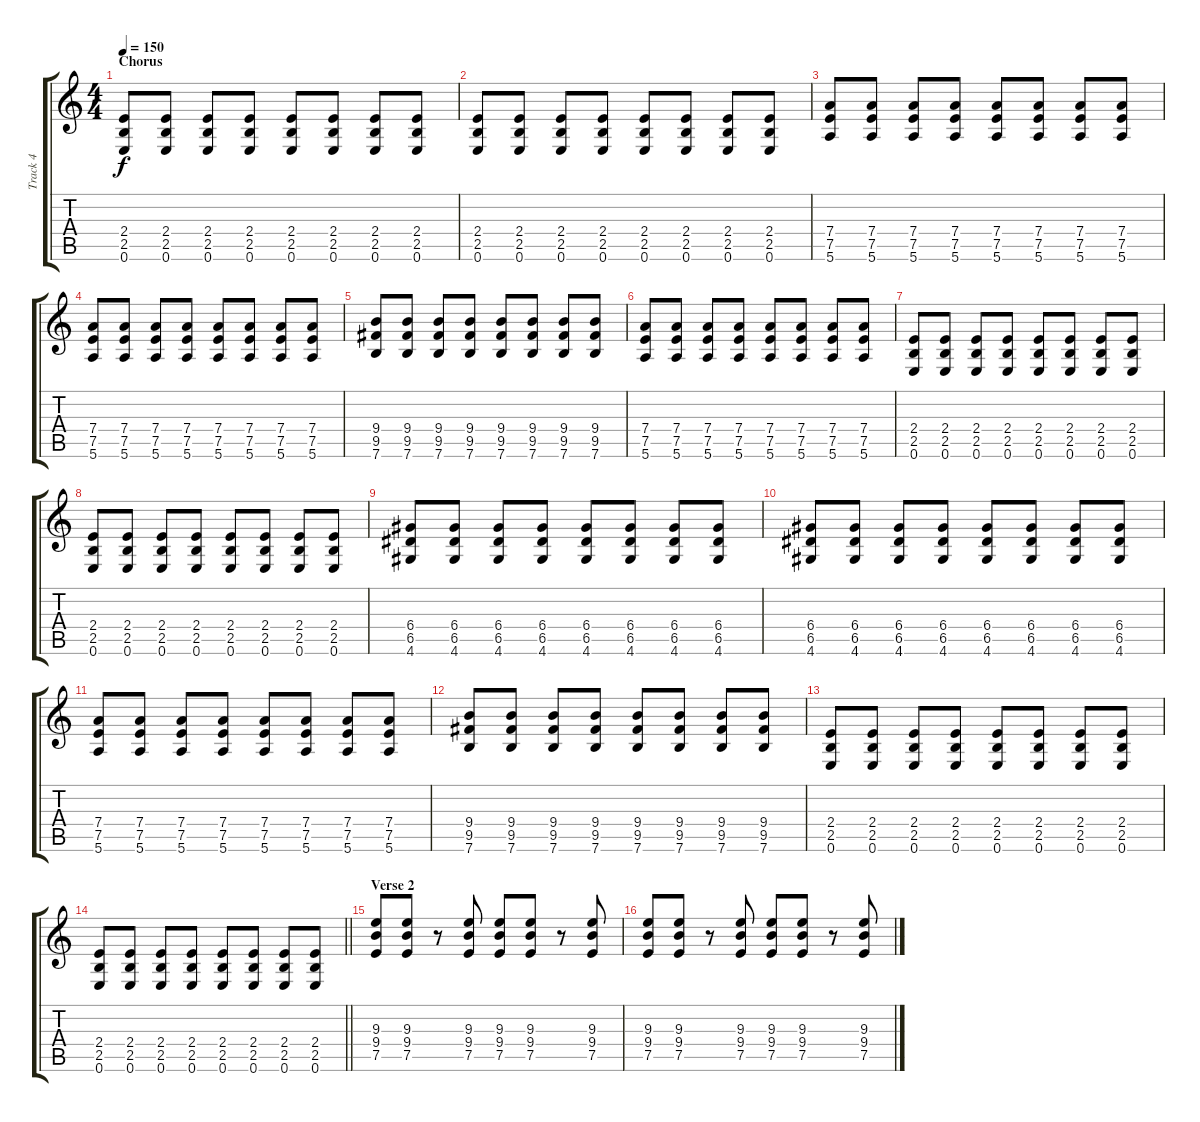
\track ("Track 4" "Track 4") {instrument acousticguitarsteel}
\staff {score tabs}
\tuning (E4 B3 G3 D3 A2 E2) {hide}
\ts (4 4)
\section ("" "Chorus")
\tempo 150
\clef g2
\ks c
(2.4 2.5 0.6).8{dy f} (2.4 2.5 0.6).8 (2.4 2.5 0.6).8 (2.4 2.5 0.6).8 (2.4 2.5 0.6).8 (2.4 2.5 0.6).8 (2.4 2.5 0.6).8 (2.4 2.5 0.6).8 |
(2.4 2.5 0.6).8 (2.4 2.5 0.6).8 (2.4 2.5 0.6).8 (2.4 2.5 0.6).8 (2.4 2.5 0.6).8 (2.4 2.5 0.6).8 (2.4 2.5 0.6).8 (2.4 2.5 0.6).8 |
(7.4 7.5 5.6).8 (7.4 7.5 5.6).8 (7.4 7.5 5.6).8 (7.4 7.5 5.6).8 (7.4 7.5 5.6).8 (7.4 7.5 5.6).8 (7.4 7.5 5.6).8 (7.4 7.5 5.6).8 |
(7.4 7.5 5.6).8 (7.4 7.5 5.6).8 (7.4 7.5 5.6).8 (7.4 7.5 5.6).8 (7.4 7.5 5.6).8 (7.4 7.5 5.6).8 (7.4 7.5 5.6).8 (7.4 7.5 5.6).8 |
(9.4 9.5 7.6).8 (9.4 9.5 7.6).8 (9.4 9.5 7.6).8 (9.4 9.5 7.6).8 (9.4 9.5 7.6).8 (9.4 9.5 7.6).8 (9.4 9.5 7.6).8 (9.4 9.5 7.6).8 |
(7.4 7.5 5.6).8 (7.4 7.5 5.6).8 (7.4 7.5 5.6).8 (7.4 7.5 5.6).8 (7.4 7.5 5.6).8 (7.4 7.5 5.6).8 (7.4 7.5 5.6).8 (7.4 7.5 5.6).8 |
(2.4 2.5 0.6).8 (2.4 2.5 0.6).8 (2.4 2.5 0.6).8 (2.4 2.5 0.6).8 (2.4 2.5 0.6).8 (2.4 2.5 0.6).8 (2.4 2.5 0.6).8 (2.4 2.5 0.6).8 |
(2.4 2.5 0.6).8 (2.4 2.5 0.6).8 (2.4 2.5 0.6).8 (2.4 2.5 0.6).8 (2.4 2.5 0.6).8 (2.4 2.5 0.6).8 (2.4 2.5 0.6).8 (2.4 2.5 0.6).8 |
(6.4 6.5 4.6).8 (6.4 6.5 4.6).8 (6.4 6.5 4.6).8 (6.4 6.5 4.6).8 (6.4 6.5 4.6).8 (6.4 6.5 4.6).8 (6.4 6.5 4.6).8 (6.4 6.5 4.6).8 |
(6.4 6.5 4.6).8 (6.4 6.5 4.6).8 (6.4 6.5 4.6).8 (6.4 6.5 4.6).8 (6.4 6.5 4.6).8 (6.4 6.5 4.6).8 (6.4 6.5 4.6).8 (6.4 6.5 4.6).8 |
(7.4 7.5 5.6).8 (7.4 7.5 5.6).8 (7.4 7.5 5.6).8 (7.4 7.5 5.6).8 (7.4 7.5 5.6).8 (7.4 7.5 5.6).8 (7.4 7.5 5.6).8 (7.4 7.5 5.6).8 |
(9.4 9.5 7.6).8 (9.4 9.5 7.6).8 (9.4 9.5 7.6).8 (9.4 9.5 7.6).8 (9.4 9.5 7.6).8 (9.4 9.5 7.6).8 (9.4 9.5 7.6).8 (9.4 9.5 7.6).8 |
(2.4 2.5 0.6).8 (2.4 2.5 0.6).8 (2.4 2.5 0.6).8 (2.4 2.5 0.6).8 (2.4 2.5 0.6).8 (2.4 2.5 0.6).8 (2.4 2.5 0.6).8 (2.4 2.5 0.6).8 |
\barLineRight lightlight
(2.4 2.5 0.6).8 (2.4 2.5 0.6).8 (2.4 2.5 0.6).8 (2.4 2.5 0.6).8 (2.4 2.5 0.6).8 (2.4 2.5 0.6).8 (2.4 2.5 0.6).8 (2.4 2.5 0.6).8 |
\section ("" "Verse 2")
(9.3 9.4 7.5).8 (9.3 9.4 7.5).8 r.8 (9.3 9.4 7.5).8 (9.3 9.4 7.5).8 (9.3 9.4 7.5).8 r.8 (9.3 9.4 7.5).8 |
(9.3 9.4 7.5).8 (9.3 9.4 7.5).8 r.8 (9.3 9.4 7.5).8 (9.3 9.4 7.5).8 (9.3 9.4 7.5).8 r.8 (9.3 9.4 7.5).8
